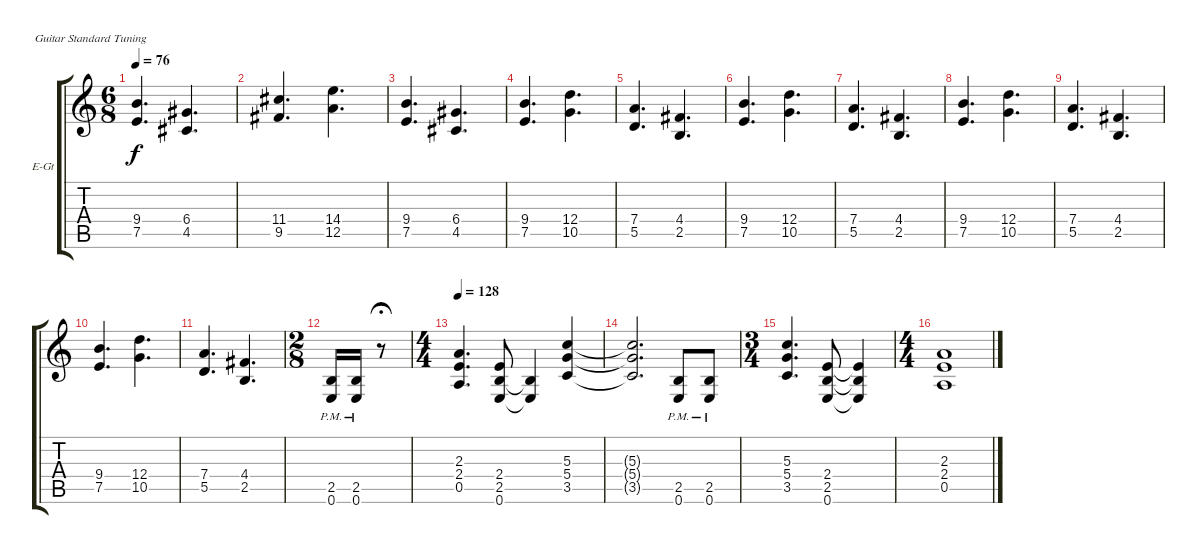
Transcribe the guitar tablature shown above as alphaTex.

\defaultSystemsLayout 4
\bracketExtendMode groupsimilarinstruments
\firstSystemTrackNameOrientation horizontal
\otherSystemsTrackNameOrientation horizontal
\track ("James Hetfield (Dist.Gtr.1)" "E-Gt") {instrument distortionguitar}
\staff {score tabs}
\tuning (E4 B3 G3 D3 A2 E2)
\ts (6 8)
\tempo 76
\clef g2
\ks c
(7.5 9.4).4{d dy f} (4.5 6.4).4{d} |
(9.5 11.4).4{d} (12.5 14.4).4{d} |
(7.5 9.4).4{d} (4.5 6.4).4{d} |
(7.5 9.4).4{d} (10.5 12.4).4{d} |
(5.5 7.4).4{d} (2.5 4.4).4{d} |
(7.5 9.4).4{d} (10.5 12.4).4{d} |
(5.5 7.4).4{d} (2.5 4.4).4{d} |
(7.5 9.4).4{d} (10.5 12.4).4{d} |
(5.5 7.4).4{d} (2.5 4.4).4{d} |
(7.5 9.4).4{d} (10.5 12.4).4{d} |
(5.5 7.4).4{d} (2.5 4.4).4{d} |
\ts (2 8)
(0.6{pm} 2.5{pm}).16 (0.6{pm} 2.5{pm}).16 r.8{fermata (medium 0.43)} |
\ts (4 4)
\tempo 128
(0.5 2.4 2.3).4{d} (2.5 0.6 2.4).8 (0.6{t} 2.5{t}).4 (3.5 5.4 5.3).4 |
(3.5{t} 5.4{t} 5.3{t}).2{d} (0.6{pm} 2.5{pm}).8 (0.6{pm} 2.5{pm}).8 |
\ts (3 4)
(3.5 5.4 5.3).4{d} (0.6 2.5 2.4).8 (0.6{t} 2.5{t} 2.4{t}).4 |
\ts (4 4)
(0.5 2.4 2.3).1
